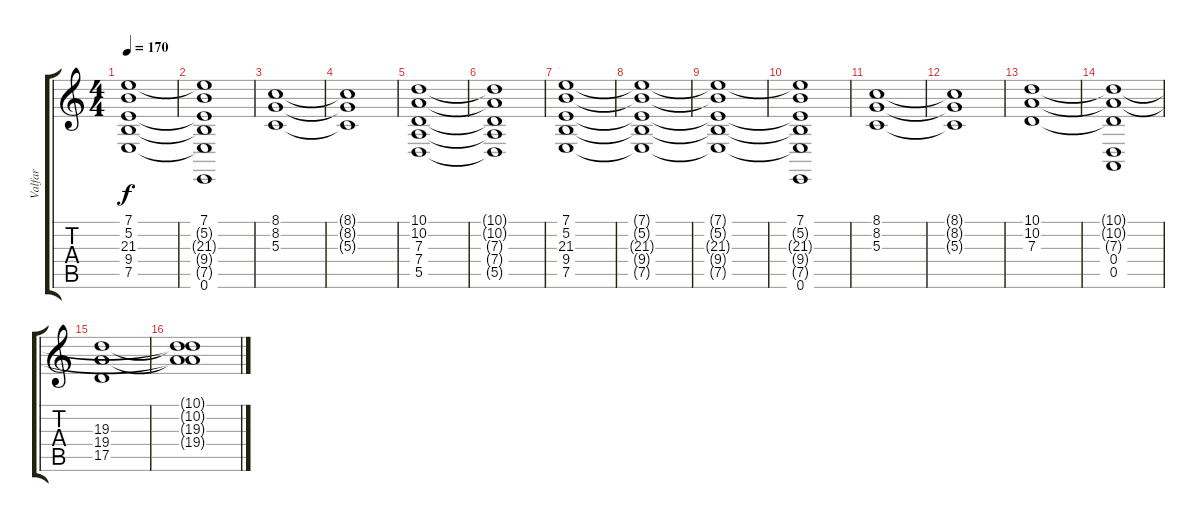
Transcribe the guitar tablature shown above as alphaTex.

\track ("Valfar" "Valfar") {instrument synthstrings1}
\staff {score tabs}
\tuning (E4 B3 G3 D3 A2 E2) {hide}
\ts (4 4)
\tempo 170
\clef g2
\ks c
(7.1{t} 5.2{t} 21.3{t} 9.4{t} 7.5{t}).1{dy f} |
(7.1 5.2{t} 21.3{t} 9.4{t} 7.5{t} 0.6).1 |
(8.1 8.2 5.3).1 |
(8.1{t} 8.2{t} 5.3{t}).1 |
(10.1 10.2 7.3 7.4 5.5).1 |
(10.1{t} 10.2{t} 7.3{t} 7.4{t} 5.5{t}).1 |
(7.1 5.2 21.3 9.4 7.5).1 |
(7.1{t} 5.2{t} 21.3{t} 9.4{t} 7.5{t}).1 |
(7.1{t} 5.2{t} 21.3{t} 9.4{t} 7.5{t}).1 |
(7.1 5.2{t} 21.3{t} 9.4{t} 7.5{t} 0.6).1 |
(8.1 8.2 5.3).1 |
(8.1{t} 8.2{t} 5.3{t}).1 |
(10.1 10.2 7.3).1 |
(10.1{t} 10.2{t} 7.3{t} 0.4 0.5).1 |
(19.3 19.4 17.5).1 |
(10.1{t} 10.2{t} 19.3{t} 19.4{t}).1
